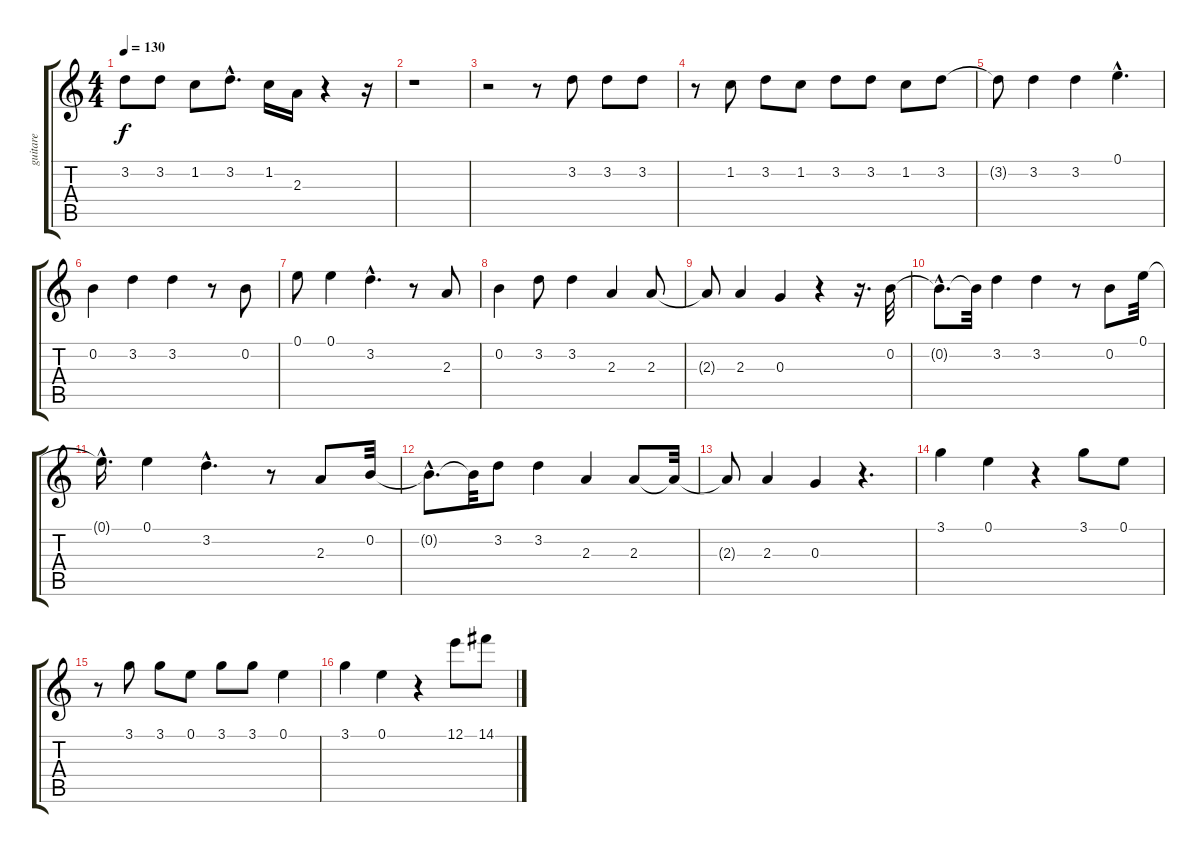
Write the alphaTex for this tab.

\track ("guitare" "guitare") {instrument electricguitarclean}
\staff {score tabs}
\tuning (E4 B3 G3 D3 A2 E2) {hide}
\ts (4 4)
\tempo 130
\clef g2
\ks c
3.2{t}.8{dy f} 3.2.8 1.2.8 3.2{hac}.8{d} 1.2.16 2.3.16 r.4 r.16 |
r.1 |
r.2 r.8 3.2.8 3.2.8 3.2.8 |
r.8 1.2.8 3.2.8 1.2.8 3.2.8 3.2.8 1.2.8 3.2.8 |
3.2{t}.8 3.2.4 3.2.4 0.1{hac}.4{d} |
0.2.4 3.2.4 3.2.4 r.8 0.2.8 |
0.1.8 0.1.4 3.2{hac}.4{d} r.8 2.3.8 |
0.2.4 3.2.8 3.2.4 2.3.4 2.3.8 |
2.3{t}.8 2.3.4 0.3.4 r.4 r.16{d} 0.2.32 |
0.2{hac t}.8{d} 0.2{t}.32 3.2.4 3.2.4 r.8 0.2.8 0.1.32 |
0.1{hac t}.16{d} 0.1.4 3.2{hac}.4{d} r.8 2.3.8 0.2.32 |
0.2{hac t}.8{d} 0.2{t}.32 3.2.8 3.2.4 2.3.4 2.3.8 2.3{t}.32 |
2.3{t}.8 2.3.4 0.3.4 r.4{d} |
3.1.4 0.1.4 r.4 3.1.8 0.1.8 |
r.8 3.1.8 3.1.8 0.1.8 3.1.8 3.1.8 0.1.4 |
3.1.4 0.1.4 r.4 12.1.8 14.1.8
